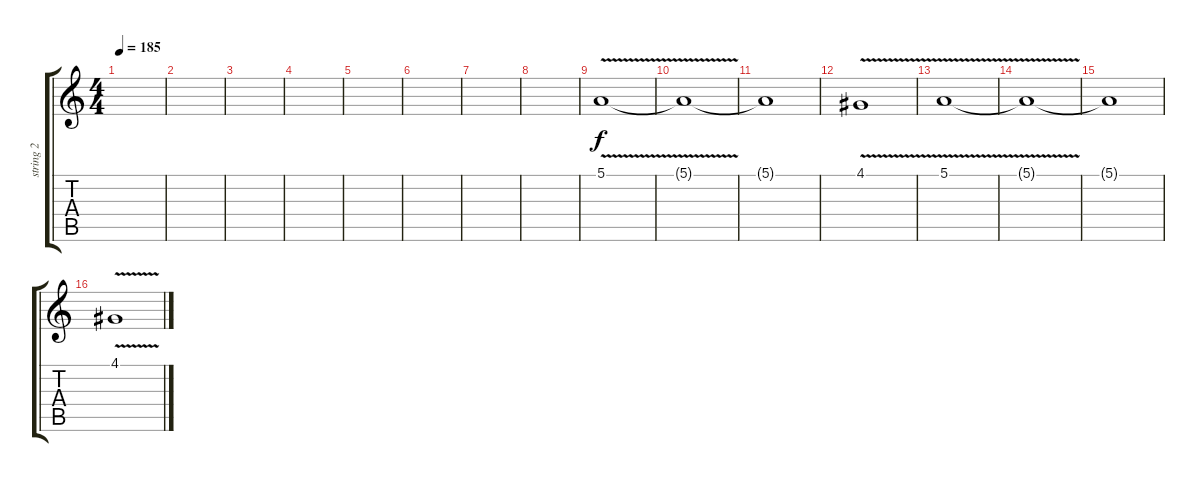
\track ("string 2" "string 2") {instrument stringensemble1}
\staff {score tabs}
\tuning (E4 B3 G3 D3 A2 E2) {hide}
\ts (4 4)
\tempo 185
\clef g2
\ks c
|
|
|
|
|
|
|
|
5.1{v}.1{volume 10} |
5.1{t}.1 |
5.1{t}.1 |
4.1{v}.1 |
5.1{v}.1 |
5.1{t}.1 |
5.1{t}.1 |
4.1{v}.1
